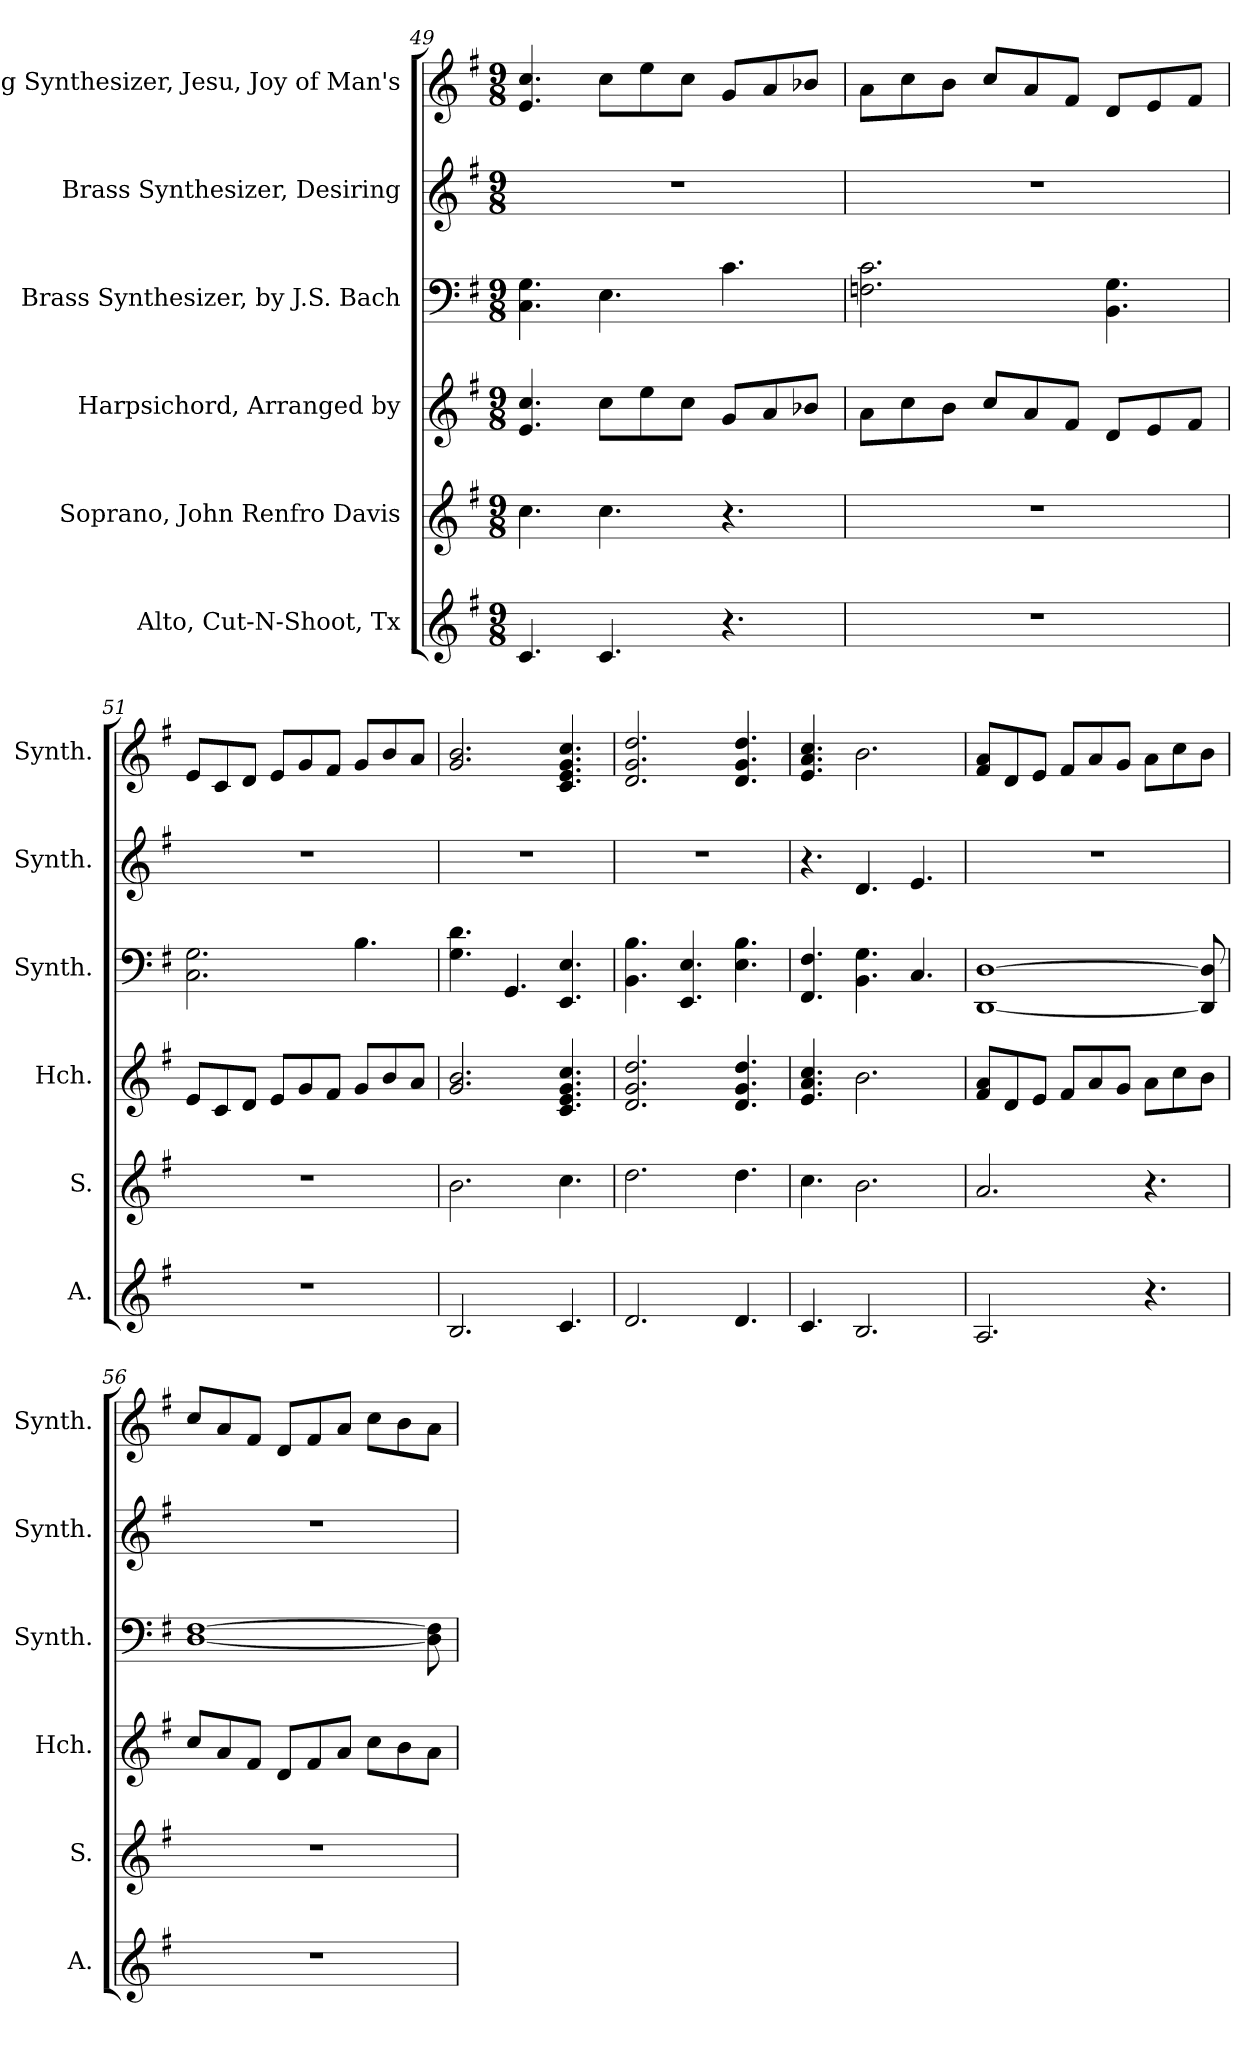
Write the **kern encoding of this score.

**kern	**kern	**kern	**kern	**kern	**kern
*part6	*part5	*part4	*part3	*part2	*part1
*staff6	*staff5	*staff4	*staff3	*staff2	*staff1
*I"Alto, Cut-N-Shoot, Tx	*I"Soprano, John Renfro Davis	*I"Harpsichord, Arranged by	*I"Brass Synthesizer, by J.S. Bach	*I"Brass Synthesizer, Desiring	*I"String Synthesizer, Jesu, Joy of Man's
*I'A.	*I'S.	*I'Hch.	*I'Synth.	*I'Synth.	*I'Synth.
*clefG2	*clefG2	*clefG2	*clefF4	*clefG2	*clefG2
*k[f#]	*k[f#]	*k[f#]	*k[f#]	*k[f#]	*k[f#]
*M9/8	*M9/8	*M9/8	*M9/8	*M9/8	*M9/8
=49	=49	=49	=49	=49	=49
4.c/	4.cc\	4.e/ 4.cc/	4.C\ 4.G\	8%9r	4.e/ 4.cc/
4.c/	4.cc\	8cc\L	4.E\	.	8cc\L
.	.	8ee\	.	.	8ee\
.	.	8cc\J	.	.	8cc\J
4.r	4.r	8g/L	4.c\	.	8g/L
.	.	8a/	.	.	8a/
.	.	8b-X/J	.	.	8b-X/J
=50	=50	=50	=50	=50	=50
8%9r	8%9r	8a\L	2.Fn\ 2.c\	8%9r	8a\L
.	.	8cc\	.	.	8cc\
.	.	8b\J	.	.	8b\J
.	.	8cc/L	.	.	8cc/L
.	.	8a/	.	.	8a/
.	.	8f#/J	.	.	8f#/J
.	.	8d/L	4.BB\ 4.G\	.	8d/L
.	.	8e/	.	.	8e/
.	.	8f#/J	.	.	8f#/J
=51	=51	=51	=51	=51	=51
8%9r	8%9r	8e/L	2.C\ 2.G\	8%9r	8e/L
.	.	8c/	.	.	8c/
.	.	8d/J	.	.	8d/J
.	.	8e/L	.	.	8e/L
.	.	8g/	.	.	8g/
.	.	8f#/J	.	.	8f#/J
.	.	8g/L	4.B\	.	8g/L
.	.	8b/	.	.	8b/
.	.	8a/J	.	.	8a/J
=52	=52	=52	=52	=52	=52
2.B/	2.b\	2.g/ 2.b/	4.G\ 4.d\	8%9r	2.g/ 2.b/
.	.	.	4.GG/	.	.
4.c/	4.cc\	4.c/ 4.e/ 4.g/ 4.cc/	4.EE/ 4.E/	.	4.c/ 4.e/ 4.g/ 4.cc/
!!LO:PB:g=z
=53	=53	=53	=53	=53	=53
2.d/	2.dd\	2.d/ 2.g/ 2.dd/	4.BB\ 4.B\	8%9r	2.d/ 2.g/ 2.dd/
.	.	.	4.EE/ 4.E/	.	.
4.d/	4.dd\	4.d/ 4.g/ 4.dd/	4.E\ 4.B\	.	4.d/ 4.g/ 4.dd/
=54	=54	=54	=54	=54	=54
4.c/	4.cc\	4.e/ 4.a/ 4.cc/	4.FF#/ 4.F#/	4.r	4.e/ 4.a/ 4.cc/
2.B/	2.b\	2.b\	4.BB\ 4.G\	4.d/	2.b\
.	.	.	4.C/	4.e/	.
=55	=55	=55	=55	=55	=55
2.A/	2.a/	8f#/ 8a/L	[1DD [1D	8%9r	8f#/ 8a/L
.	.	8d/	.	.	8d/
.	.	8e/J	.	.	8e/J
.	.	8f#/L	.	.	8f#/L
.	.	8a/	.	.	8a/
.	.	8g/J	.	.	8g/J
4.r	4.r	8a\L	.	.	8a\L
.	.	8cc\	.	.	8cc\
.	.	8b\J	8DD/] 8D/]	.	8b\J
=56	=56	=56	=56	=56	=56
8%9r	8%9r	8cc/L	[1D [1F#	8%9r	8cc/L
.	.	8a/	.	.	8a/
.	.	8f#/J	.	.	8f#/J
.	.	8d/L	.	.	8d/L
.	.	8f#/	.	.	8f#/
.	.	8a/J	.	.	8a/J
.	.	8cc\L	.	.	8cc\L
.	.	8b\	.	.	8b\
.	.	8a\J	8D\] 8F#\]	.	8a\J
=	=	=	=	=	=
*-	*-	*-	*-	*-	*-
